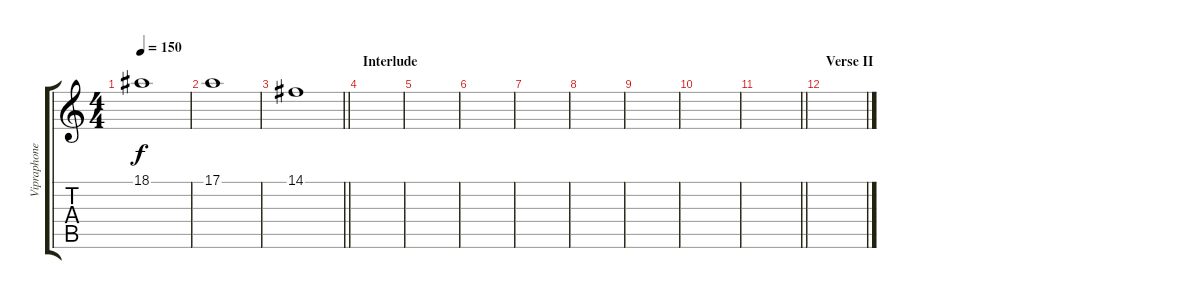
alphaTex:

\track ("Vipraphone" "Vipraphone") {instrument vibraphone}
\staff {score tabs}
\tuning (E4 B3 G3 D3 A2 E2) {hide}
\ts (4 4)
\tempo 150
\clef g2
\ks c
18.1.1{dy f} |
17.1.1 |
\barLineRight lightlight
14.1.1 |
\section ("" "Interlude")
|
|
|
|
|
|
|
\barLineRight lightlight
|
\section ("" "Verse II")
